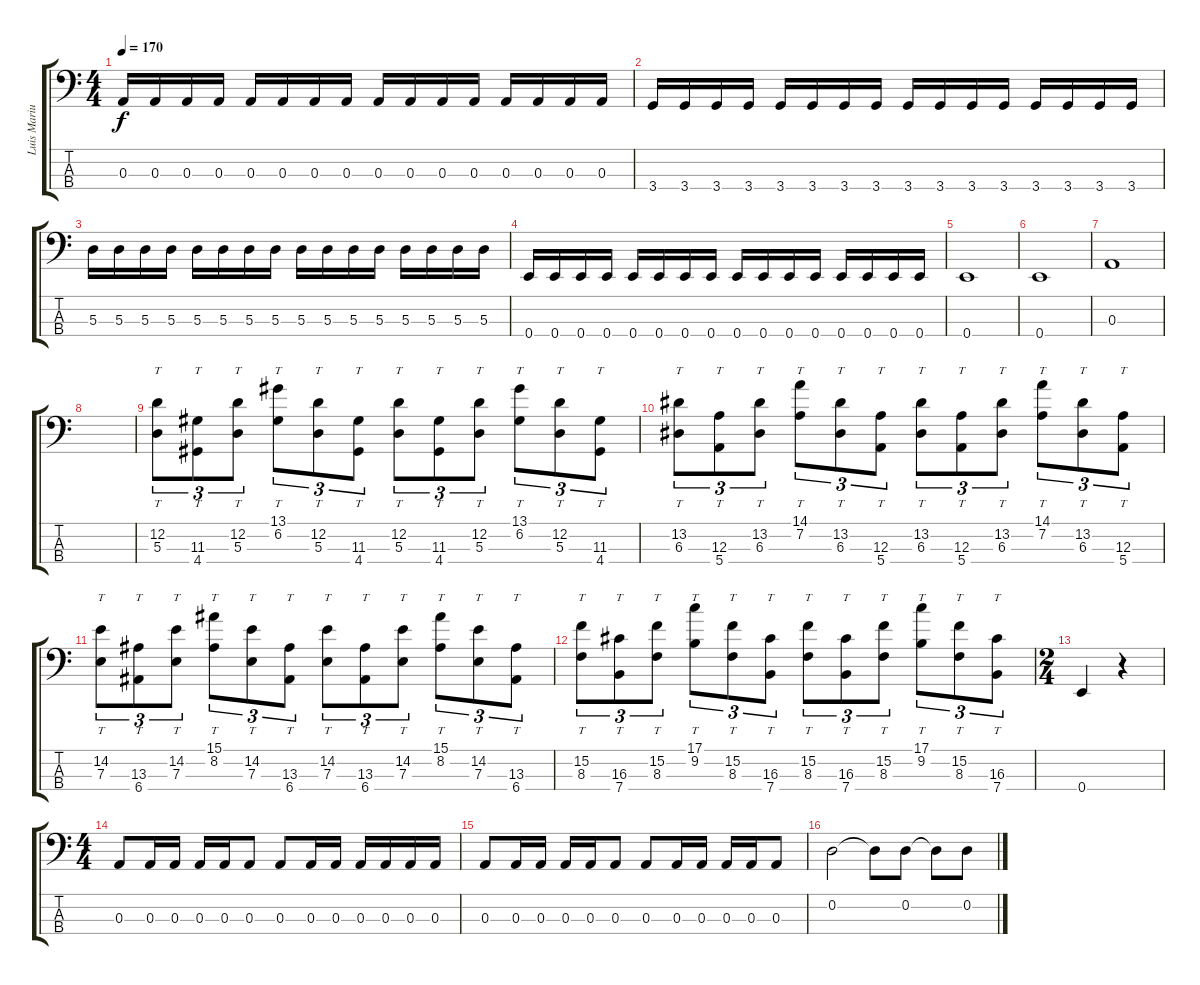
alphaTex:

\track ("Luis Mariuti" "Luis Mariu") {instrument electricbassfinger}
\staff {score tabs}
\tuning (G2 D2 A1 E1) {hide}
\ts (4 4)
\tempo 170
\clef f4
\ks c
0.3.16{dy f} 0.3.16 0.3.16 0.3.16 0.3.16 0.3.16 0.3.16 0.3.16 0.3.16 0.3.16 0.3.16 0.3.16 0.3.16 0.3.16 0.3.16 0.3.16 |
3.4.16 3.4.16 3.4.16 3.4.16 3.4.16 3.4.16 3.4.16 3.4.16 3.4.16 3.4.16 3.4.16 3.4.16 3.4.16 3.4.16 3.4.16 3.4.16 |
5.3.16 5.3.16 5.3.16 5.3.16 5.3.16 5.3.16 5.3.16 5.3.16 5.3.16 5.3.16 5.3.16 5.3.16 5.3.16 5.3.16 5.3.16 5.3.16 |
0.4.16 0.4.16 0.4.16 0.4.16 0.4.16 0.4.16 0.4.16 0.4.16 0.4.16 0.4.16 0.4.16 0.4.16 0.4.16 0.4.16 0.4.16 0.4.16 |
0.4.1 |
0.4.1 |
0.3.1 |
|
(12.2 5.3).8{tt tu (3 2)} (11.3 4.4).8{tt tu (3 2)} (12.2 5.3).8{tt tu (3 2)} (13.1 6.2).8{tt tu (3 2)} (12.2 5.3).8{tt tu (3 2)} (11.3 4.4).8{tt tu (3 2)} (12.2 5.3).8{tt tu (3 2)} (11.3 4.4).8{tt tu (3 2)} (12.2 5.3).8{tt tu (3 2)} (13.1 6.2).8{tt tu (3 2)} (12.2 5.3).8{tt tu (3 2)} (11.3 4.4).8{tt tu (3 2)} |
(13.2 6.3).8{tt tu (3 2)} (12.3 5.4).8{tt tu (3 2)} (13.2 6.3).8{tt tu (3 2)} (14.1 7.2).8{tt tu (3 2)} (13.2 6.3).8{tt tu (3 2)} (12.3 5.4).8{tt tu (3 2)} (13.2 6.3).8{tt tu (3 2)} (12.3 5.4).8{tt tu (3 2)} (13.2 6.3).8{tt tu (3 2)} (14.1 7.2).8{tt tu (3 2)} (13.2 6.3).8{tt tu (3 2)} (12.3 5.4).8{tt tu (3 2)} |
(14.2 7.3).8{tt tu (3 2)} (13.3 6.4).8{tt tu (3 2)} (14.2 7.3).8{tt tu (3 2)} (15.1 8.2).8{tt tu (3 2)} (14.2 7.3).8{tt tu (3 2)} (13.3 6.4).8{tt tu (3 2)} (14.2 7.3).8{tt tu (3 2)} (13.3 6.4).8{tt tu (3 2)} (14.2 7.3).8{tt tu (3 2)} (15.1 8.2).8{tt tu (3 2)} (14.2 7.3).8{tt tu (3 2)} (13.3 6.4).8{tt tu (3 2)} |
(15.2 8.3).8{tt tu (3 2)} (16.3 7.4).8{tt tu (3 2)} (15.2 8.3).8{tt tu (3 2)} (17.1 9.2).8{tt tu (3 2)} (15.2 8.3).8{tt tu (3 2)} (16.3 7.4).8{tt tu (3 2)} (15.2 8.3).8{tt tu (3 2)} (16.3 7.4).8{tt tu (3 2)} (15.2 8.3).8{tt tu (3 2)} (17.1 9.2).8{tt tu (3 2)} (15.2 8.3).8{tt tu (3 2)} (16.3 7.4).8{tt tu (3 2)} |
\ts (2 4)
0.4.4 r.4 |
\ts (4 4)
0.3.8 0.3.16 0.3.16 0.3.16 0.3.16 0.3.8 0.3.8 0.3.16 0.3.16 0.3.16 0.3.16 0.3.16 0.3.16 |
0.3.8 0.3.16 0.3.16 0.3.16 0.3.16 0.3.8 0.3.8 0.3.16 0.3.16 0.3.16 0.3.16 0.3.8 |
0.2.2 0.2{t}.8 0.2.8 0.2{t}.8 0.2.8
